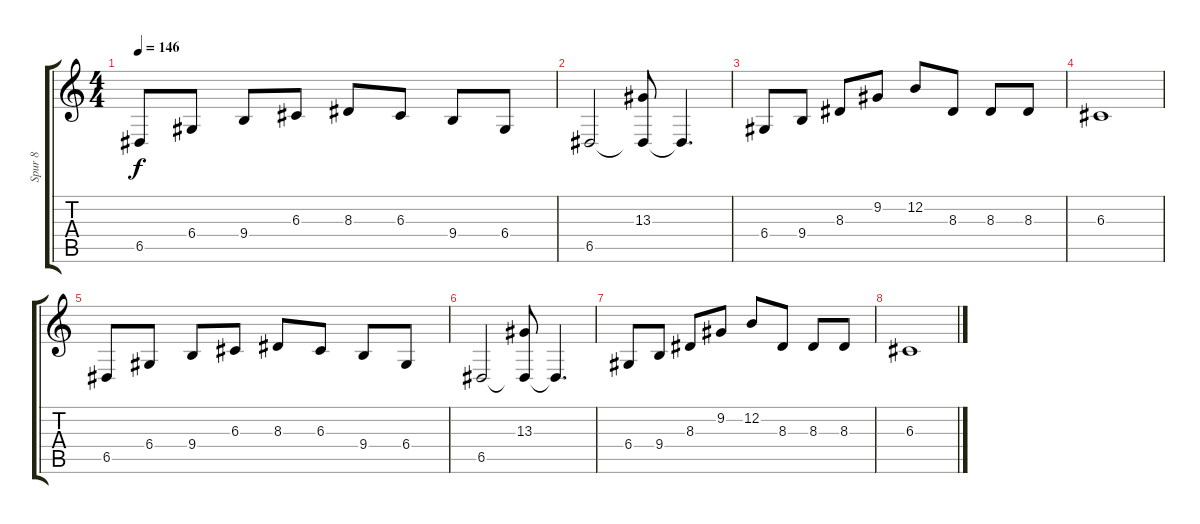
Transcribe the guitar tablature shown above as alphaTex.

\track ("Spur 8" "Spur 8") {instrument stringensemble1}
\staff {score tabs}
\tuning (E4 B3 G3 D3 A2 E2) {hide}
\ts (4 4)
\tempo 146
\clef g2
\ks c
6.5.8{dy f} 6.4.8 9.4.8 6.3.8 8.3.8 6.3.8 9.4.8 6.4.8 |
6.5.2 (13.3 6.5{t}).8 6.5{t}.4{d} |
6.4.8 9.4.8 8.3.8 9.2.8 12.2.8 8.3.8 8.3.8 8.3.8 |
6.3.1 |
6.5.8 6.4.8 9.4.8 6.3.8 8.3.8 6.3.8 9.4.8 6.4.8 |
6.5.2 (13.3 6.5{t}).8 6.5{t}.4{d} |
6.4.8 9.4.8 8.3.8 9.2.8 12.2.8 8.3.8 8.3.8 8.3.8 |
6.3.1
